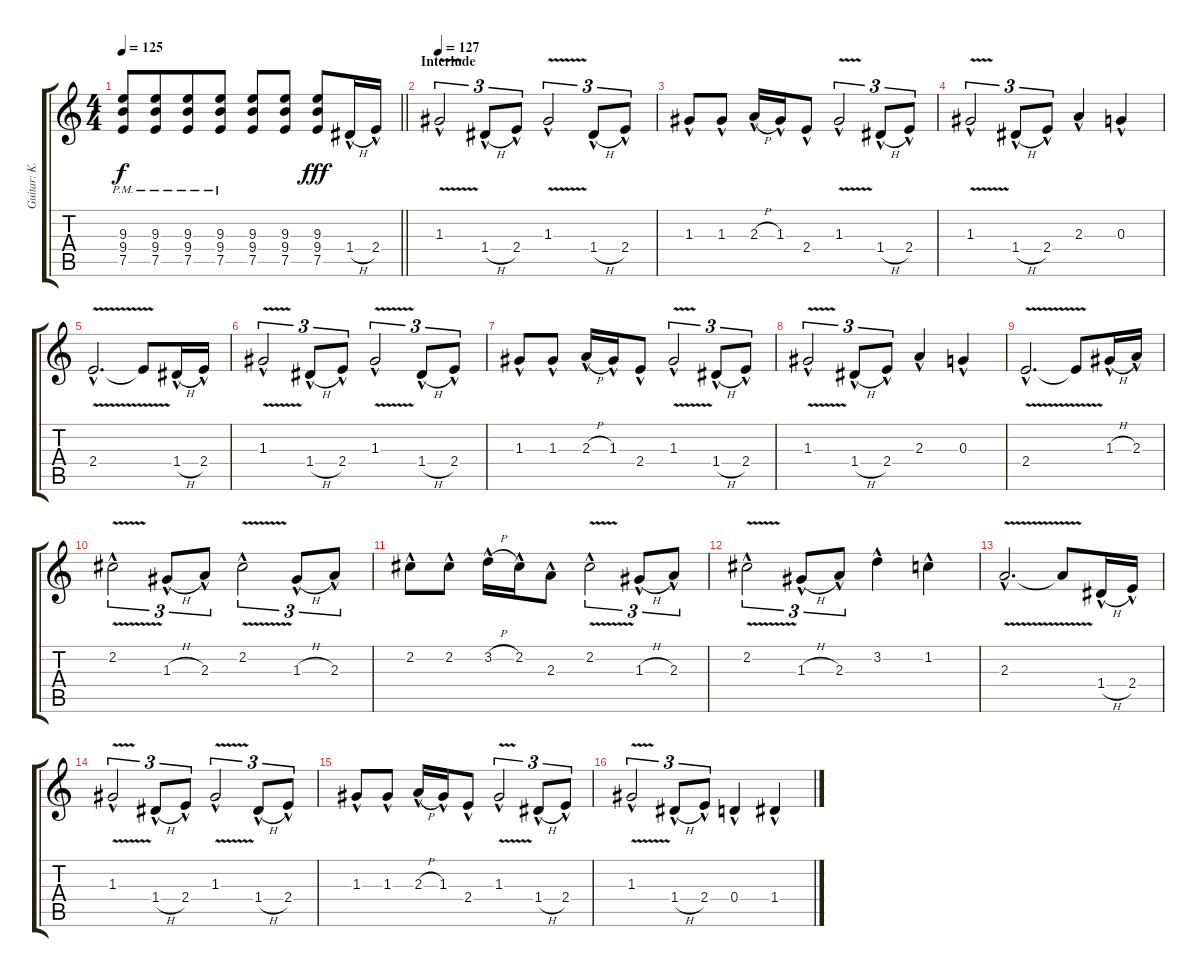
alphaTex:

\track ("Guitar: K.K." "Guitar: K.") {instrument distortionguitar}
\staff {score tabs}
\tuning (E4 B3 G3 D3 A2 E2) {hide}
\ts (4 4)
\tempo 125
\clef g2
\barLineRight lightlight
\ks c
(9.3 9.4 7.5{pm}).8{dy f} (9.3 9.4 7.5{pm}).8{beam merge} (9.3 9.4 7.5{pm}).8 (9.3 9.4 7.5{pm}).8 (9.3 9.4 7.5).8 (9.3 9.4 7.5).8 (9.3 9.4 7.5).8{dy fff} 1.4{h hac}.16 2.4{hac}.16 |
\section ("" "Interlude")
\tempo 127
1.3{v hac}.2{tu (3 2)} 1.4{h hac}.8{tu (3 2)} 2.4{hac}.8{tu (3 2)} 1.3{v hac}.2{tu (3 2)} 1.4{h hac}.8{tu (3 2)} 2.4{hac}.8{tu (3 2)} |
1.3{hac}.8 1.3{hac}.8 2.3{h hac}.16 1.3{hac}.16 2.4{hac}.8 1.3{v hac}.2{tu (3 2)} 1.4{h hac}.8{tu (3 2)} 2.4{hac}.8{tu (3 2)} |
1.3{v hac}.2{tu (3 2)} 1.4{h hac}.8{tu (3 2)} 2.4{hac}.8{tu (3 2)} 2.3{hac}.4 0.3{hac}.4 |
2.4{v hac}.2{d} 2.4{t}.8 1.4{h hac}.16 2.4{hac}.16 |
1.3{v hac}.2{tu (3 2)} 1.4{h hac}.8{tu (3 2)} 2.4{hac}.8{tu (3 2)} 1.3{v hac}.2{tu (3 2)} 1.4{h hac}.8{tu (3 2)} 2.4{hac}.8{tu (3 2)} |
1.3{hac}.8 1.3{hac}.8 2.3{h hac}.16 1.3{hac}.16 2.4{hac}.8 1.3{v hac}.2{tu (3 2)} 1.4{h hac}.8{tu (3 2)} 2.4{hac}.8{tu (3 2)} |
1.3{v hac}.2{tu (3 2)} 1.4{h hac}.8{tu (3 2)} 2.4{hac}.8{tu (3 2)} 2.3{hac}.4 0.3{hac}.4 |
2.4{v hac}.2{d} 2.4{t}.8 1.3{h hac}.16 2.3{hac}.16 |
2.2{v hac}.2{tu (3 2)} 1.3{h hac}.8{tu (3 2)} 2.3{hac}.8{tu (3 2)} 2.2{v hac}.2{tu (3 2)} 1.3{h hac}.8{tu (3 2)} 2.3{hac}.8{tu (3 2)} |
2.2{hac}.8 2.2{hac}.8 3.2{h hac}.16 2.2{hac}.16 2.3{hac}.8 2.2{v hac}.2{tu (3 2)} 1.3{h hac}.8{tu (3 2)} 2.3{hac}.8{tu (3 2)} |
2.2{v hac}.2{tu (3 2)} 1.3{h hac}.8{tu (3 2)} 2.3{hac}.8{tu (3 2)} 3.2{hac}.4 1.2{hac}.4 |
2.3{v hac}.2{d} 2.3{t}.8 1.4{h hac}.16 2.4{hac}.16 |
1.3{v hac}.2{tu (3 2)} 1.4{h hac}.8{tu (3 2)} 2.4{hac}.8{tu (3 2)} 1.3{v hac}.2{tu (3 2)} 1.4{h hac}.8{tu (3 2)} 2.4{hac}.8{tu (3 2)} |
1.3{hac}.8 1.3{hac}.8 2.3{h hac}.16 1.3{hac}.16 2.4{hac}.8 1.3{v hac}.2{tu (3 2)} 1.4{h hac}.8{tu (3 2)} 2.4{hac}.8{tu (3 2)} |
1.3{v hac}.2{tu (3 2)} 1.4{h hac}.8{tu (3 2)} 2.4{hac}.8{tu (3 2)} 0.4{hac}.4 1.4{hac}.4
